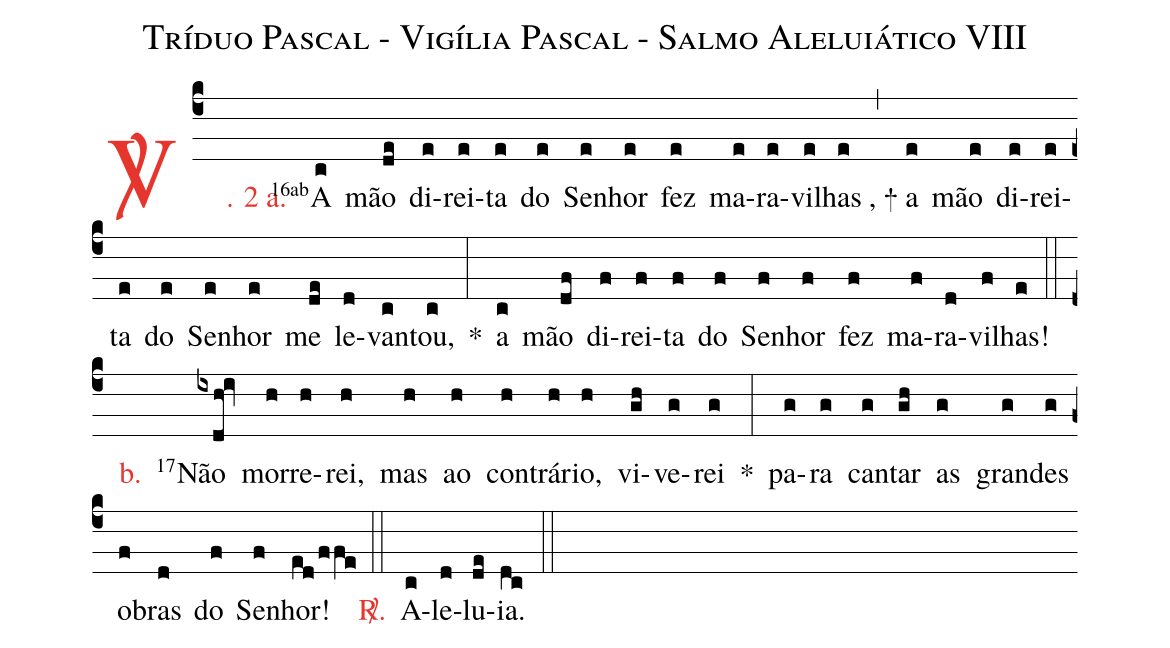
name: Tríduo Pascal - Vigília Pascal - Salmo Aleluiático VIII;
%%
(c4)

<c><sp>V/</sp>. 2 a.</c>() <v>\VSup{16ab}</v>A(c) mão(de) di(e)rei(e)ta(e) do(e) Se(e)nhor(e) fez(e) ma(e)ra(e)vi(e)lhas(e), +(,) a(e) mão(e) di(e)rei(e)ta(e) do(e) Se(e)nhor(e) me(de) le(d)van(c)tou,(c) *(:)
a(c) mão(df) di(f)rei(f)ta(f) do(f) Se(f)nhor(f) fez(f) ma(f)ra(d)vi(f)lhas!(e)

(::)

<nlba><c>b.</c>() <v>\VSup{17}</v>Não</nlba>(ixdh!iv) mor(h)re(h)rei,(h) mas(h) ao(h) con(h)trá(h)rio,(h) vi(gh)ve(g)rei(g) *(:)
pa(g)ra(g) can(g)tar(gh) as(g) gran(g)des(g) o(f)bras(d) do(f) Se(f)nhor!(ed/ffe)

(::)

<nlba><c><sp>R/</sp>.</c>() A</nlba>(c)le(d)lu(de)ia.(dc)

(::)
